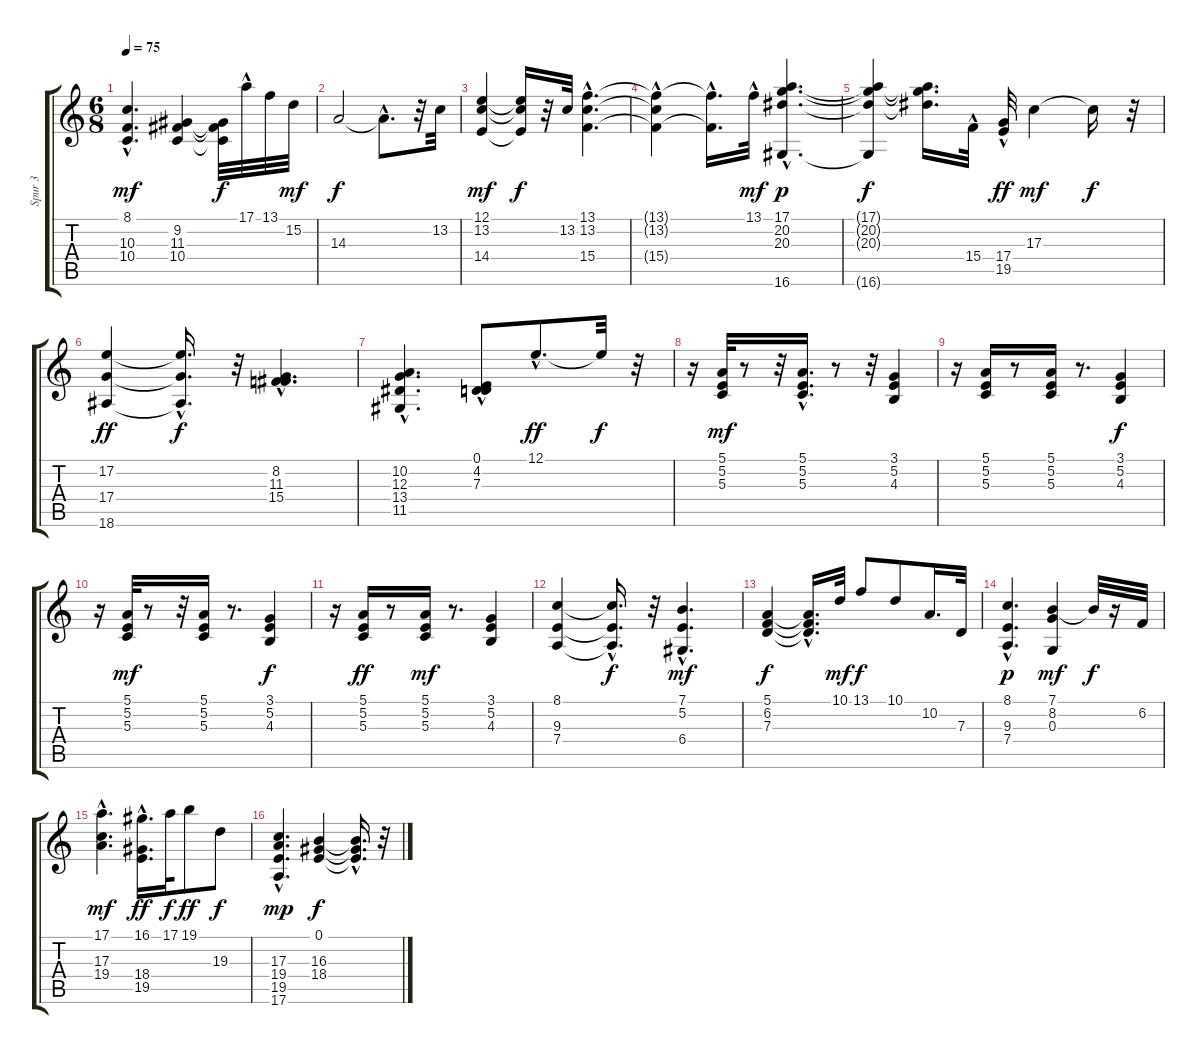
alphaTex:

\track ("Spur 3" "Spur 3") {instrument electricpiano1}
\staff {score tabs}
\tuning (E4 B3 G3 D3 A2 E2) {hide}
\ts (6 8)
\tempo 75
\clef g2
\ks c
(8.1{hac} 10.3 10.4).4{d dy mf} (9.2 11.3 10.4).4 (9.2{t} 11.3{t} 10.4{t}).32{dy f} 17.1{hac}.32 13.1.32 15.2.32{dy mf} |
14.3.2{dy f} 14.3{hac t}.8{d} r.32 13.2.32 |
(12.1 13.2 14.4).4{dy mf} (12.1{t} 13.2{t} 14.4{t}).16{dy f} r.32 13.2.32 (13.1{hac} 13.2{hac} 15.4{hac}).4{d} |
(13.1{t} 13.2{hac t} 15.4{t}).4 (13.1{t} 15.4{hac t}).16{d} 13.1{hac}.32{dy mf} (17.1{hac} 20.2{hac} 20.3{hac} 16.6{hac}).4{d dy p} |
(17.1{t} 20.2{t} 20.3{t} 16.6{t}).4{dy f} (17.1{t} 20.2{t} 20.3{t}).16{d} 15.4{hac}.32 (17.4{hac} 19.5).32{dy ff} 17.3.4{dy mf} 17.3{t}.16{dy f} r.32 |
(17.2 17.4 18.6).4{dy ff} (17.2{hac t} 17.4{t} 18.6{t}).16{d dy f} r.32 (8.2 11.3 15.4{hac}).4{d} |
(10.2 12.3{hac} 13.4{hac} 11.5).4{d} (0.1{hac} 4.2 7.3).8 12.1{hac}.8{d dy ff} 12.1{t}.32{dy f} r.32 |
r.16 (5.1 5.2 5.3).32{dy mf} r.8 r.32 (5.1{hac} 5.2 5.3).16{d} r.8 r.32 (3.1 5.2 4.3).4 |
r.16 (5.1 5.2 5.3).16 r.8 (5.1 5.2 5.3).16 r.8{d} (3.1 5.2 4.3).4{dy f} |
r.16 (5.1 5.2 5.3).32{dy mf} r.8 r.32 (5.1 5.2 5.3).16 r.8{d} (3.1 5.2 4.3).4{dy f} |
r.16 (5.1 5.2 5.3).16{dy ff} r.8 (5.1 5.2 5.3).16{dy mf} r.8{d} (3.1 5.2 4.3).4 |
(8.1 9.3 7.4).4 (8.1{hac t} 9.3{hac t} 7.4{hac t}).16{d dy f} r.32 (7.1{hac} 5.2 6.4).4{d dy mf} |
(5.1 6.2 7.3).4{dy f} (5.1{t} 6.2{hac t} 7.3{t}).16{d} 10.1.32{dy mf} 13.1.8{dy f} 10.1.8 10.2.16{d} 7.3.32 |
(8.1{hac} 9.3 7.4{hac}).4{d dy p} (7.1 8.2 0.3).4{dy mf} 7.1{t}.32{dy f} r.16 6.2.32 |
(17.1{hac} 17.3 19.4).4{d dy mf} (16.1{hac} 18.4 19.5).16{d dy ff} 17.1.32{dy f} 19.1.8{dy ff} 19.3.8{dy f} |
(17.3{hac} 19.4 19.5 17.6).4{d dy mp} (0.1 16.3 18.4).4{dy f} (0.1{hac t} 16.3{hac t} 18.4{hac t}).16{d} r.32
